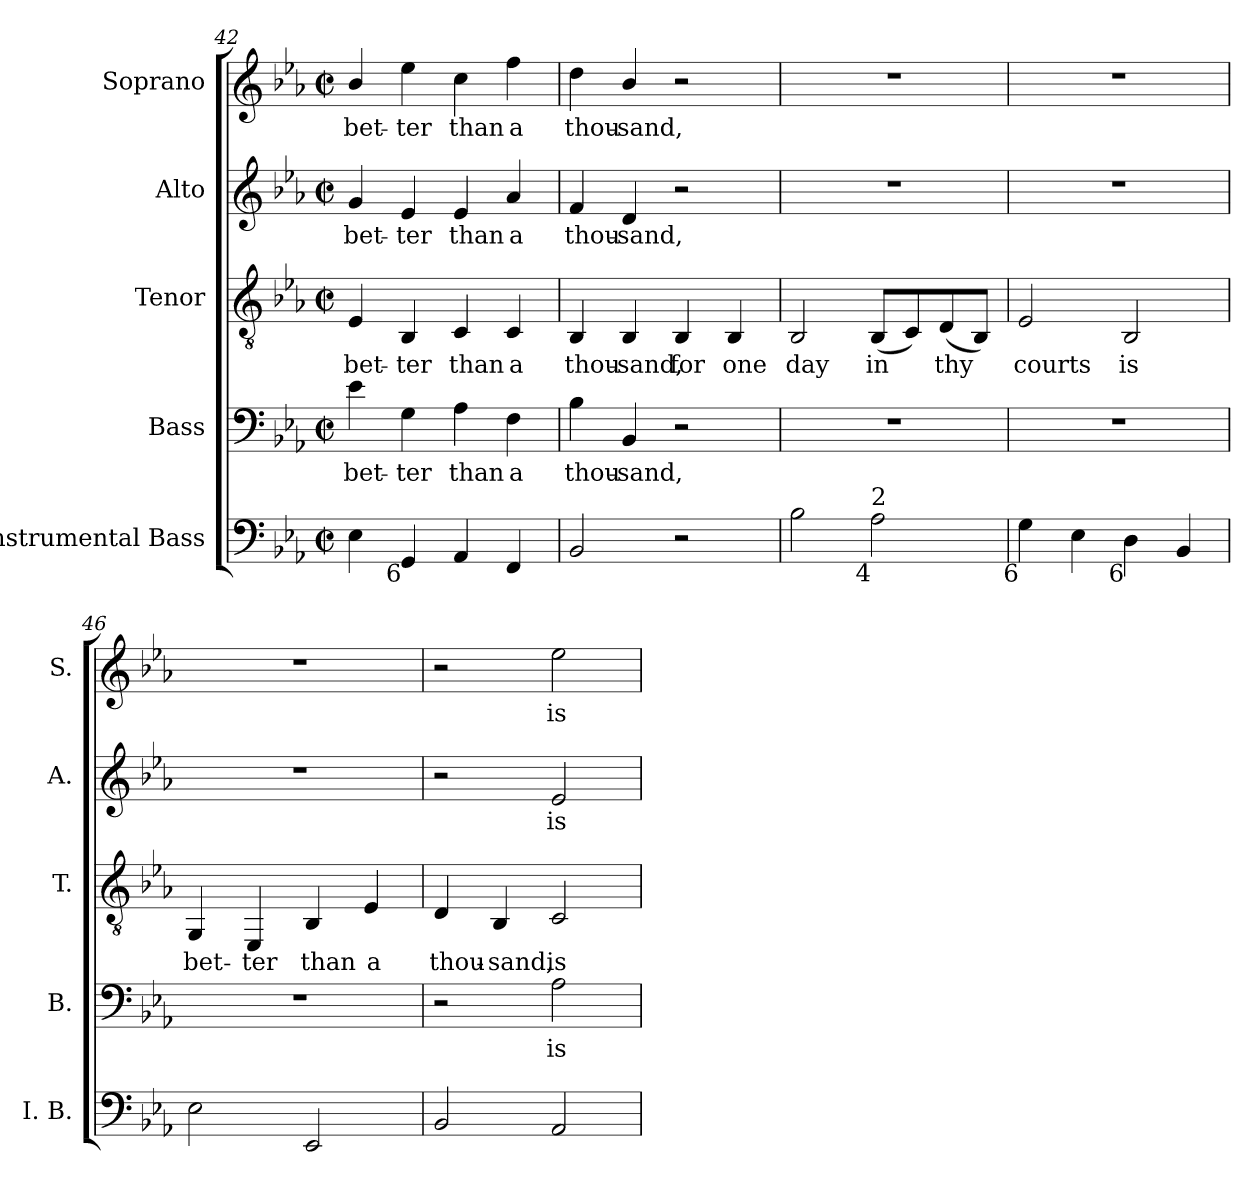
**kern	**kern	**text	**kern	**text	**kern	**text	**kern	**text
*part5	*part4	*part4	*part3	*part3	*part2	*part2	*part1	*part1
*staff5	*staff4	*staff4	*staff3	*staff3	*staff2	*staff2	*staff1	*staff1
*I"Instrumental Bass	*I"Bass	*	*I"Tenor	*	*I"Alto	*	*I"Soprano	*
*I'I. B.	*I'B.	*	*I'T.	*	*I'A.	*	*I'S.	*
*clefF4	*clefF4	*	*clefGv2	*	*clefG2	*	*clefG2	*
*k[b-e-a-]	*k[b-e-a-]	*	*k[b-e-a-]	*	*k[b-e-a-]	*	*k[b-e-a-]	*
*E-:	*E-:	*	*E-:	*	*E-:	*	*E-:	*
*M2/2	*M2/2	*	*M2/2	*	*M2/2	*	*M2/2	*
*met(c|)	*met(c|)	*	*met(c|)	*	*met(c|)	*	*met(c|)	*
=42	=42	=42	=42	=42	=42	=42	=42	=42
!	!	!LO:LY:b:color=#000000	!	!	!	!	!	!
!	!	!	!	!LO:LY:b:color=#000000	!	!	!	!
!	!	!	!	!	!	!LO:LY:b:color=#000000	!	!
!	!	!	!	!	!	!	!	!LO:LY:b:color=#000000
4E-i\	4e-i\	bet-	4E-i/	bet-	4gi/	bet-	4b-i/	bet-
!	!	!LO:LY:b:color=#000000	!	!	!	!	!	!
!	!	!	!	!LO:LY:b:color=#000000	!	!	!	!
!	!	!	!	!	!	!LO:LY:b:color=#000000	!	!
!LO:TX:b:rj:t=6	!	!	!	!	!	!	!	!
!	!	!	!	!	!	!	!	!LO:LY:b:color=#000000
4GGi/	4Gi\	-ter	4BB-i/	-ter	4e-i/	-ter	4ee-i\	-ter
!	!	!LO:LY:b:color=#000000	!	!	!	!	!	!
!	!	!	!	!LO:LY:b:color=#000000	!	!	!	!
!	!	!	!	!	!	!LO:LY:b:color=#000000	!	!
!	!	!	!	!	!	!	!	!LO:LY:b:color=#000000
4AA-i/	4A-i\	than	4Ci/	than	4e-i/	than	4cci\	than
!	!	!LO:LY:b:color=#000000	!	!	!	!	!	!
!	!	!	!	!LO:LY:b:color=#000000	!	!	!	!
!	!	!	!	!	!	!LO:LY:b:color=#000000	!	!
!	!	!	!	!	!	!	!	!LO:LY:b:color=#000000
4FFi/	4Fi\	a	4Ci/	a	4a-i/	a	4ffi\	a
=43	=43	=43	=43	=43	=43	=43	=43	=43
!	!	!LO:LY:b:color=#000000	!	!	!	!	!	!
!	!	!	!	!LO:LY:b:color=#000000	!	!	!	!
!	!	!	!	!	!	!LO:LY:b:color=#000000	!	!
!	!	!	!	!	!	!	!	!LO:LY:b:color=#000000
2BB-i/	4B-i\	thou-	4BB-i/	thou-	4fi/	thou-	4ddi\	thou-
!	!	!LO:LY:b:color=#000000	!	!	!	!	!	!
!	!	!	!	!LO:LY:b:color=#000000	!	!	!	!
!	!	!	!	!	!	!LO:LY:b:color=#000000	!	!
!	!	!	!	!	!	!	!	!LO:LY:b:color=#000000
.	4BB-i/	-sand,	4BB-i/	-sand,	4di/	-sand,	4b-i/	-sand,
!	!	!	!	!LO:LY:b:color=#000000	!	!	!	!
2r	2r	.	4BB-i/	for	2r	.	2r	.
!	!	!	!	!LO:LY:b:color=#000000	!	!	!	!
.	.	.	4BB-i/	one	.	.	.	.
=44	=44	=44	=44	=44	=44	=44	=44	=44
!	!	!	!	!LO:LY:b:color=#000000	!	!	!	!
2B-i\	1r	.	2BB-i/	day	1r	.	1r	.
!LO:TX:b:rj:t=4	!	!	!	!	!	!	!	!
!LO:TX:t=2	!	!	!	!	!	!	!	!
!	!	!	!	!LO:LY:b:color=#000000	!	!	!	!
2A-i\	.	.	(8BB-i/L	in	.	.	.	.
.	.	.	8Ci/)	.	.	.	.	.
!	!	!	!	!LO:LY:b:color=#000000	!	!	!	!
.	.	.	(8Di/	thy	.	.	.	.
.	.	.	8BB-i/J)	.	.	.	.	.
=45	=45	=45	=45	=45	=45	=45	=45	=45
!LO:TX:b:rj:t=6	!	!	!	!	!	!	!	!
!	!	!	!	!LO:LY:b:color=#000000	!	!	!	!
4Gi\	1r	.	2E-i/	courts	1r	.	1r	.
4E-i\	.	.	.	.	.	.	.	.
!LO:TX:b:rj:t=6	!	!	!	!	!	!	!	!
!	!	!	!	!LO:LY:b:color=#000000	!	!	!	!
4Di\	.	.	2BB-i/	is	.	.	.	.
4BB-i/	.	.	.	.	.	.	.	.
=46	=46	=46	=46	=46	=46	=46	=46	=46
!	!	!	!	!LO:LY:b:color=#000000	!	!	!	!
2E-i\	1r	.	4GGi/	bet-	1r	.	1r	.
!	!	!	!	!LO:LY:b:color=#000000	!	!	!	!
.	.	.	4EE-i/	-ter	.	.	.	.
!	!	!	!	!LO:LY:b:color=#000000	!	!	!	!
2EE-i/	.	.	4BB-i/	than	.	.	.	.
!	!	!	!	!LO:LY:b:color=#000000	!	!	!	!
.	.	.	4E-i/	a	.	.	.	.
=47	=47	=47	=47	=47	=47	=47	=47	=47
!	!	!	!	!LO:LY:b:color=#000000	!	!	!	!
2BB-i/	2r	.	4Di/	thou-	2r	.	2r	.
!	!	!	!	!LO:LY:b:color=#000000	!	!	!	!
.	.	.	4BB-i/	-sand,	.	.	.	.
!	!	!LO:LY:b:color=#000000	!	!	!	!	!	!
!	!	!	!	!LO:LY:b:color=#000000	!	!	!	!
!	!	!	!	!	!	!LO:LY:b:color=#000000	!	!
!	!	!	!	!	!	!	!	!LO:LY:b:color=#000000
2AA-i/	2A-i\	is	2Ci/	is	2e-i/	is	2ee-i\	is
=	=	=	=	=	=	=	=	=
*-	*-	*-	*-	*-	*-	*-	*-	*-
